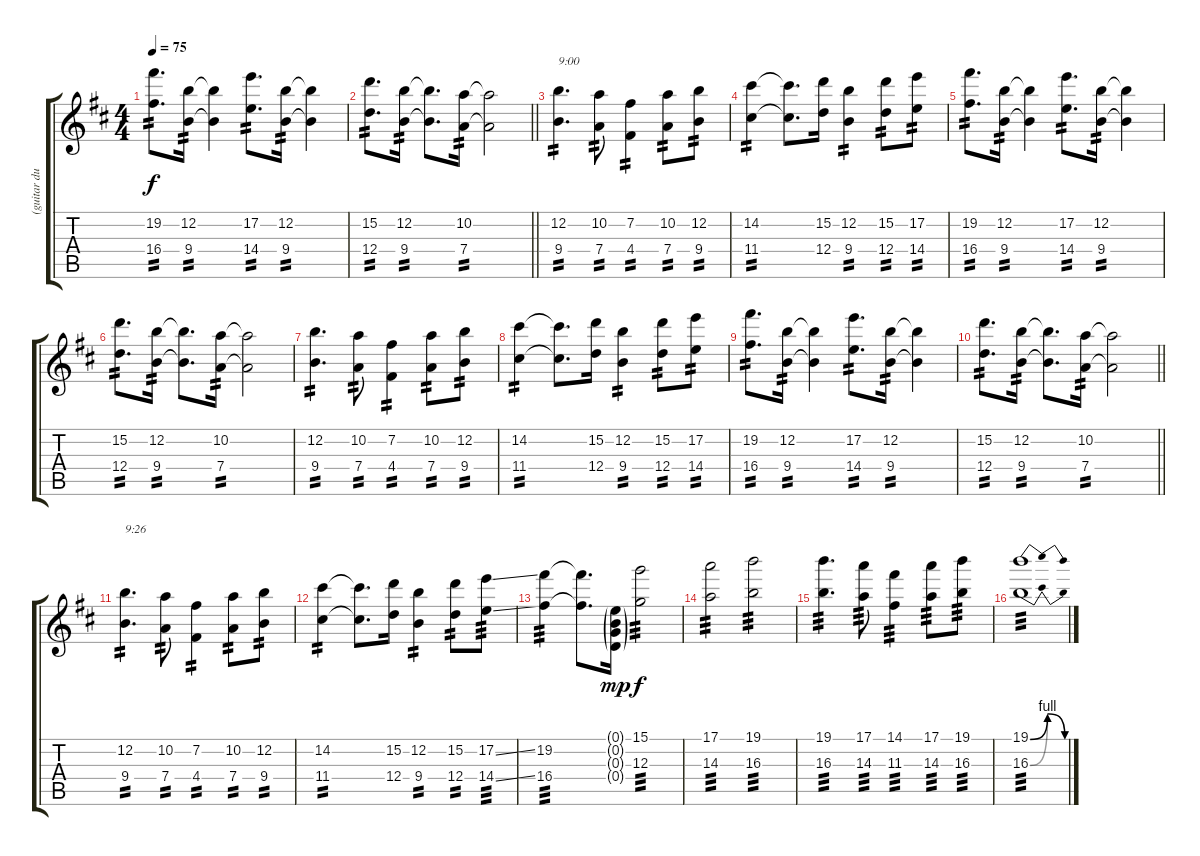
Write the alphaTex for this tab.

\track ("(guitar dub)" "(guitar du") {instrument overdrivenguitar}
\staff {score tabs}
\tuning (E4 B3 G3 D3 A2 E2) {hide}
\ts (4 4)
\tempo 75
\clef g2
\ks d
(19.2 16.4).8{d tp 2 dy f} (12.2 9.4).16{tp 2} (12.2{t} 9.4{t}).4 (17.2 14.4).8{d tp 2} (12.2 9.4).16{tp 2} (12.2{t} 9.4{t}).4 |
\barLineRight lightlight
(15.2 12.4).8{d tp 2} (12.2 9.4).16{tp 2} (12.2{t} 9.4{t}).8{d} (10.2 7.4).16{tp 2} (10.2{t} 7.4{t}).2 |
(12.2 9.4).4{d txt "9:00" tp 2} (10.2 7.4).8{tp 2} (7.2 4.4).4{tp 2} (10.2 7.4).8{tp 2} (12.2 9.4).8{tp 2} |
(14.2 11.4).4{tp 2} (14.2{t} 11.4{t}).8{d} (15.2 12.4).16 (12.2 9.4).4{tp 2} (15.2 12.4).8{tp 2} (17.2 14.4).8{tp 2} |
(19.2 16.4).8{d tp 2} (12.2 9.4).16{tp 2} (12.2{t} 9.4{t}).4 (17.2 14.4).8{d tp 2} (12.2 9.4).16{tp 2} (12.2{t} 9.4{t}).4 |
(15.2 12.4).8{d tp 2} (12.2 9.4).16{tp 2} (12.2{t} 9.4{t}).8{d} (10.2 7.4).16{tp 2} (10.2{t} 7.4{t}).2 |
(12.2 9.4).4{d tp 2} (10.2 7.4).8{tp 2} (7.2 4.4).4{tp 2} (10.2 7.4).8{tp 2} (12.2 9.4).8{tp 2} |
(14.2 11.4).4{tp 2} (14.2{t} 11.4{t}).8{d} (15.2 12.4).16 (12.2 9.4).4{tp 2} (15.2 12.4).8{tp 2} (17.2 14.4).8{tp 2} |
(19.2 16.4).8{d tp 2} (12.2 9.4).16{tp 2} (12.2{t} 9.4{t}).4 (17.2 14.4).8{d tp 2} (12.2 9.4).16{tp 2} (12.2{t} 9.4{t}).4 |
\barLineRight lightlight
(15.2 12.4).8{d tp 2} (12.2 9.4).16{tp 2} (12.2{t} 9.4{t}).8{d} (10.2 7.4).16{tp 2} (10.2{t} 7.4{t}).2 |
(12.2 9.4).4{d txt "9:26" tp 2} (10.2 7.4).8{tp 2} (7.2 4.4).4{tp 2} (10.2 7.4).8{tp 2} (12.2 9.4).8{tp 2} |
(14.2 11.4).4{tp 2} (14.2{t} 11.4{t}).8{d} (15.2 12.4).16 (12.2 9.4).4{tp 2} (15.2 12.4).8{tp 2} (17.2{ss} 14.4{ss}).8{tp 3} |
(19.2 16.4).4{tp 3} (19.2{t} 16.4{t}).8{d} (0.1{g} 0.2{g} 0.3{g} 0.4{g}).16{dy mp} (15.1 12.3).2{tp 3 dy f} |
(17.1 14.3).2{tp 3} (19.1 16.3).2{tp 3} |
(19.1 16.3).4{d tp 3} (17.1 14.3).8{tp 3} (14.1 11.3).4{tp 3} (17.1 14.3).8{tp 3} (19.1 16.3).8{tp 3} |
(19.1{be (bendrelease 0 0 15 4 45 4 60 0)} 16.3{be (bendrelease 0 0 15 4 45 4 60 0)}).1{tp 3}
